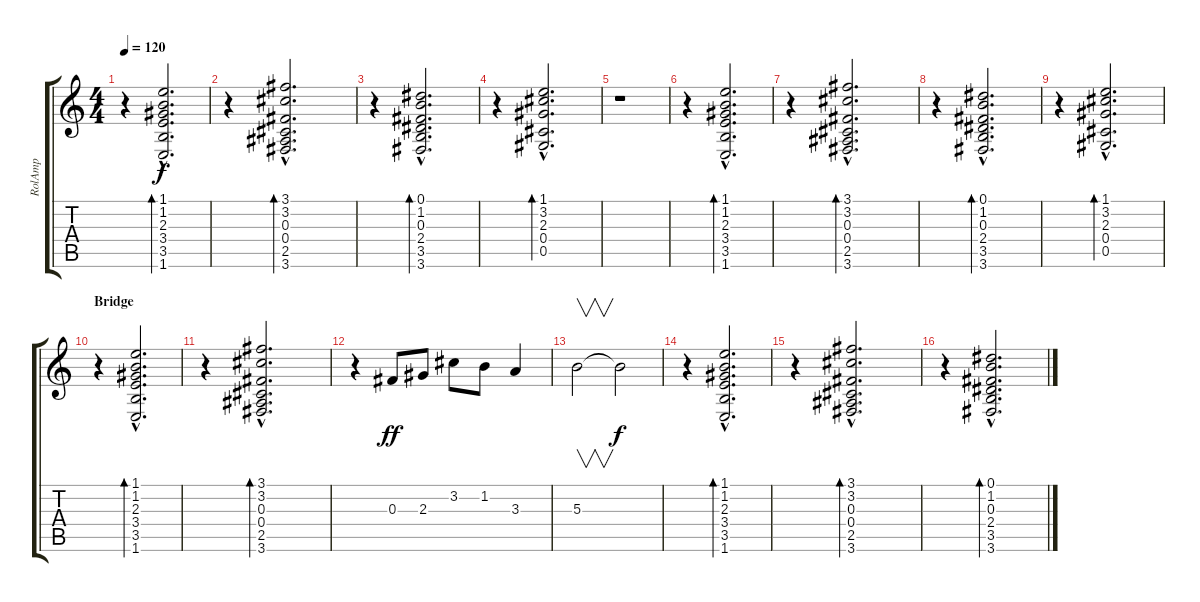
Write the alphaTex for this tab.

\track ("RolAmp" "RolAmp") {instrument acousticguitarnylon}
\staff {score tabs}
\tuning (Eb4 Bb3 Gb3 Db3 Ab2 Eb2) {hide}
\ts (4 4)
\tempo 120
\clef g2
\ks c
r.4{dy f} (1.1{hac} 1.2{hac} 2.3{hac} 3.4{hac} 3.5{hac} 1.6{hac}).2{d bd 60} |
r.4 (3.1{hac} 3.2{hac} 0.3{hac} 0.4{hac} 2.5{hac} 3.6{hac}).2{d bd 60} |
r.4 (0.1{hac} 1.2{hac} 0.3{hac} 2.4{hac} 3.5{hac} 3.6{hac}).2{d bd 60} |
r.4 (1.1{hac} 3.2{hac} 2.3{hac} 0.4{hac} 0.5{hac}).2{d bd 60} |
r.1 |
r.4 (1.1{hac} 1.2{hac} 2.3{hac} 3.4{hac} 3.5{hac} 1.6{hac}).2{d bd 60} |
r.4 (3.1{hac} 3.2{hac} 0.3{hac} 0.4{hac} 2.5{hac} 3.6{hac}).2{d bd 60} |
r.4 (0.1{hac} 1.2{hac} 0.3{hac} 2.4{hac} 3.5{hac} 3.6{hac}).2{d bd 60} |
r.4 (1.1{hac} 3.2{hac} 2.3{hac} 0.4{hac} 0.5{hac}).2{d bd 60} |
\section ("" "Bridge")
r.4 (1.1{hac} 1.2{hac} 2.3{hac} 3.4{hac} 3.5{hac} 1.6{hac}).2{d bd 60} |
r.4 (3.1{hac} 3.2{hac} 0.3{hac} 0.4{hac} 2.5{hac} 3.6{hac}).2{d bd 60} |
r.4 0.3.8{dy ff} 2.3.8 3.2.8 1.2.8 3.3.4 |
5.3.2{v} 5.3{t}.2{dy f} |
r.4 (1.1{hac} 1.2{hac} 2.3{hac} 3.4{hac} 3.5{hac} 1.6{hac}).2{d bd 60} |
r.4 (3.1{hac} 3.2{hac} 0.3{hac} 0.4{hac} 2.5{hac} 3.6{hac}).2{d bd 60} |
r.4 (0.1{hac} 1.2{hac} 0.3{hac} 2.4{hac} 3.5{hac} 3.6{hac}).2{d bd 60}
